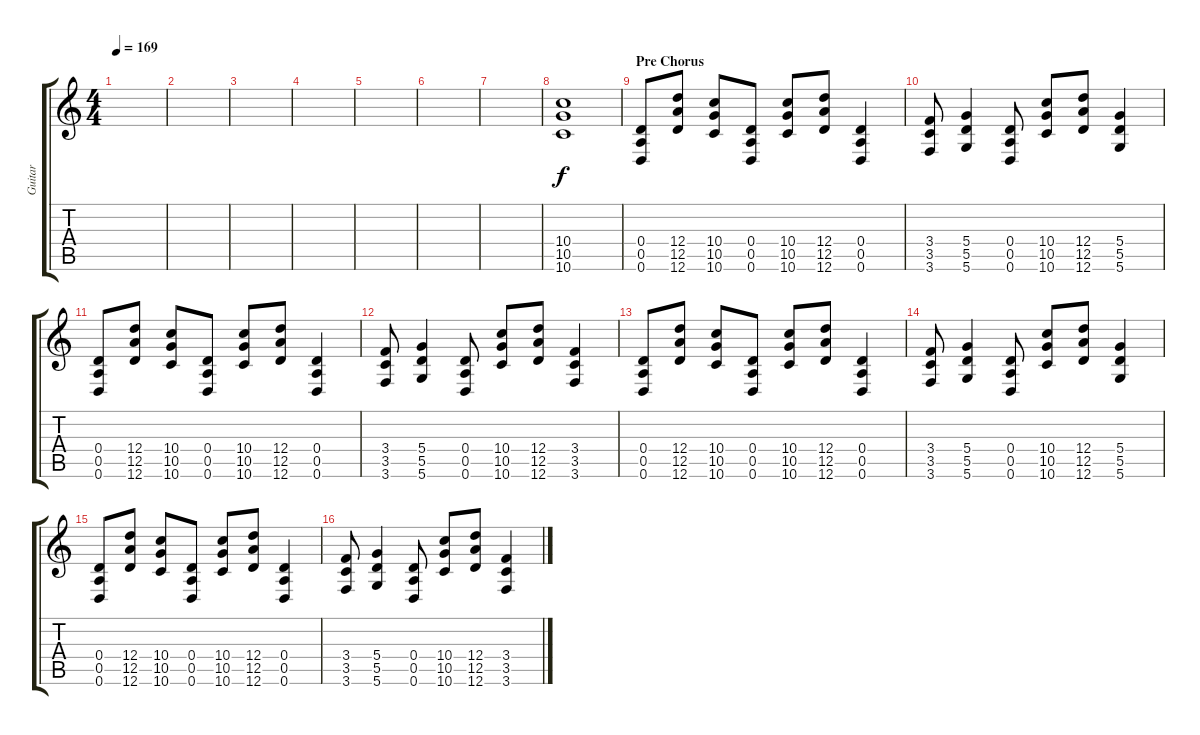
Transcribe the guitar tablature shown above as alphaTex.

\track ("Guitar" "Guitar") {instrument distortionguitar}
\staff {score tabs}
\tuning (E4 B3 G3 D3 A2 D2) {hide}
\ts (4 4)
\tempo 169
\clef g2
\ks c
|
|
|
|
|
|
|
(10.4 10.5 10.6).1 |
\section ("" "Pre Chorus")
(0.4 0.5 0.6).8 (12.4 12.5 12.6).8 (10.4 10.5 10.6).8 (0.4 0.5 0.6).8 (10.4 10.5 10.6).8 (12.4 12.5 12.6).8 (0.4 0.5 0.6).4 |
(3.4 3.5 3.6).8 (5.4 5.5 5.6).4 (0.4 0.5 0.6).8 (10.4 10.5 10.6).8 (12.4 12.5 12.6).8 (5.4 5.5 5.6).4 |
(0.4 0.5 0.6).8 (12.4 12.5 12.6).8 (10.4 10.5 10.6).8 (0.4 0.5 0.6).8 (10.4 10.5 10.6).8 (12.4 12.5 12.6).8 (0.4 0.5 0.6).4 |
(3.4 3.5 3.6).8 (5.4 5.5 5.6).4 (0.4 0.5 0.6).8 (10.4 10.5 10.6).8 (12.4 12.5 12.6).8 (3.4 3.5 3.6).4 |
(0.4 0.5 0.6).8 (12.4 12.5 12.6).8 (10.4 10.5 10.6).8 (0.4 0.5 0.6).8 (10.4 10.5 10.6).8 (12.4 12.5 12.6).8 (0.4 0.5 0.6).4 |
(3.4 3.5 3.6).8 (5.4 5.5 5.6).4 (0.4 0.5 0.6).8 (10.4 10.5 10.6).8 (12.4 12.5 12.6).8 (5.4 5.5 5.6).4 |
(0.4 0.5 0.6).8 (12.4 12.5 12.6).8 (10.4 10.5 10.6).8 (0.4 0.5 0.6).8 (10.4 10.5 10.6).8 (12.4 12.5 12.6).8 (0.4 0.5 0.6).4 |
(3.4 3.5 3.6).8 (5.4 5.5 5.6).4 (0.4 0.5 0.6).8 (10.4 10.5 10.6).8 (12.4 12.5 12.6).8 (3.4 3.5 3.6).4
